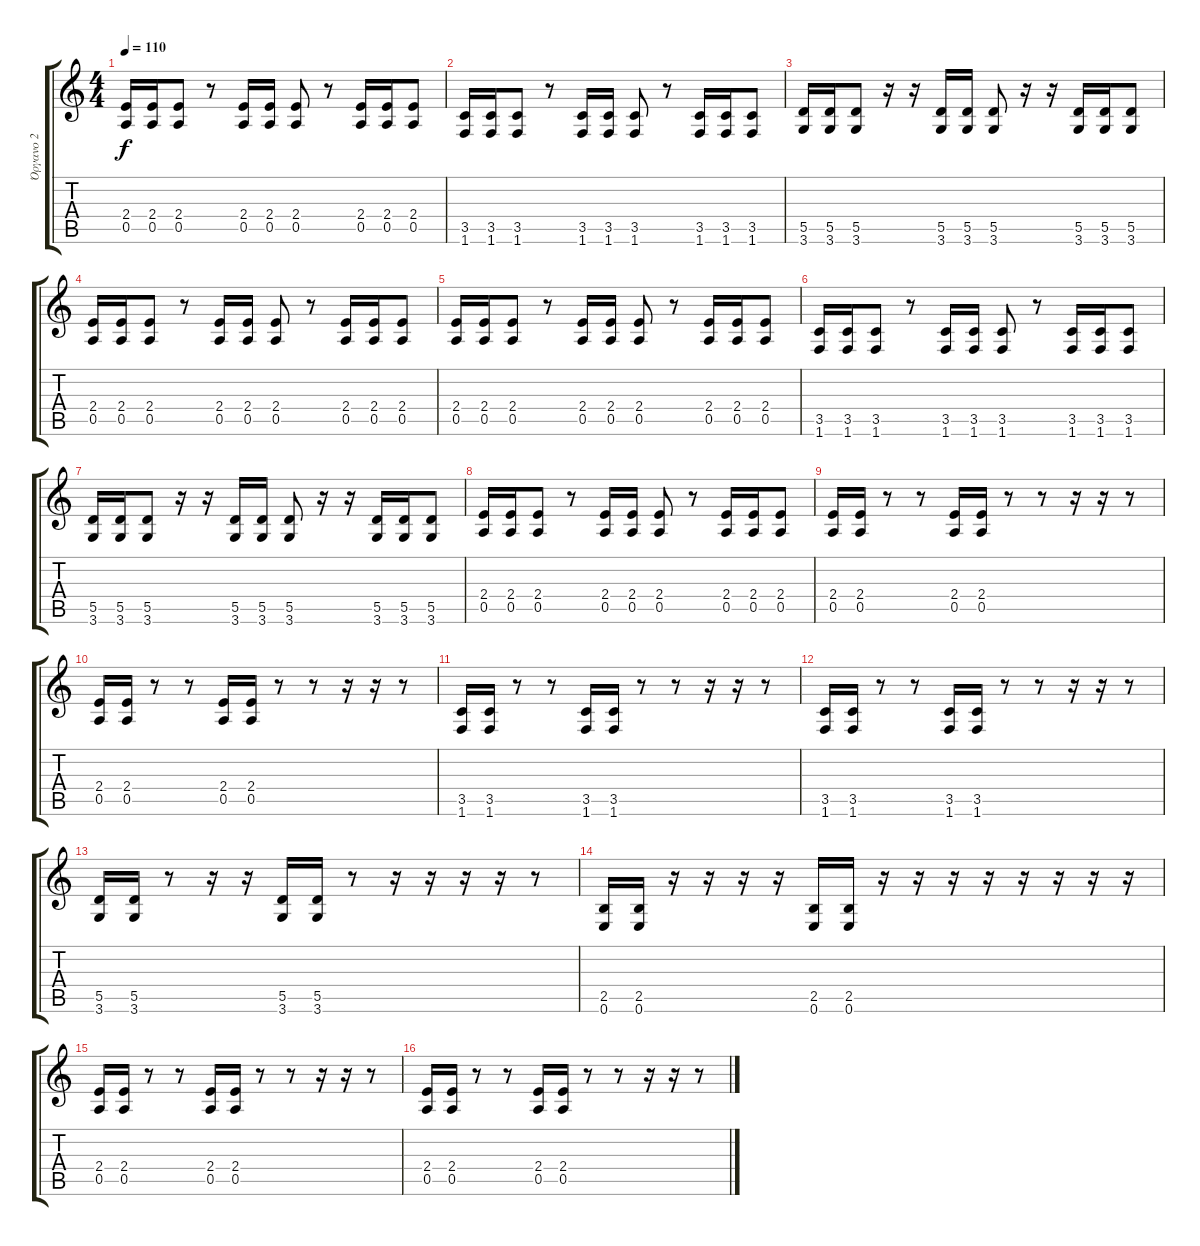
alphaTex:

\track ("Όργανο 2" "Όργανο 2") {instrument distortionguitar}
\staff {score tabs}
\tuning (E4 B3 G3 D3 A2 E2) {hide}
\ts (4 4)
\tempo 110
\clef g2
\ks c
(2.4 0.5).16{dy f} (2.4 0.5).16 (2.4 0.5).8 r.8 (2.4 0.5).16 (2.4 0.5).16 (2.4 0.5).8 r.8 (2.4 0.5).16 (2.4 0.5).16 (2.4 0.5).8 |
(3.5 1.6).16 (3.5 1.6).16 (3.5 1.6).8 r.8 (3.5 1.6).16 (3.5 1.6).16 (3.5 1.6).8 r.8 (3.5 1.6).16 (3.5 1.6).16 (3.5 1.6).8 |
(5.5 3.6).16 (5.5 3.6).16 (5.5 3.6).8 r.16 r.16 (5.5 3.6).16 (5.5 3.6).16 (5.5 3.6).8 r.16 r.16 (5.5 3.6).16 (5.5 3.6).16 (5.5 3.6).8 |
(2.4 0.5).16 (2.4 0.5).16 (2.4 0.5).8 r.8 (2.4 0.5).16 (2.4 0.5).16 (2.4 0.5).8 r.8 (2.4 0.5).16 (2.4 0.5).16 (2.4 0.5).8 |
(2.4 0.5).16 (2.4 0.5).16 (2.4 0.5).8 r.8 (2.4 0.5).16 (2.4 0.5).16 (2.4 0.5).8 r.8 (2.4 0.5).16 (2.4 0.5).16 (2.4 0.5).8 |
(3.5 1.6).16 (3.5 1.6).16 (3.5 1.6).8 r.8 (3.5 1.6).16 (3.5 1.6).16 (3.5 1.6).8 r.8 (3.5 1.6).16 (3.5 1.6).16 (3.5 1.6).8 |
(5.5 3.6).16 (5.5 3.6).16 (5.5 3.6).8 r.16 r.16 (5.5 3.6).16 (5.5 3.6).16 (5.5 3.6).8 r.16 r.16 (5.5 3.6).16 (5.5 3.6).16 (5.5 3.6).8 |
(2.4 0.5).16 (2.4 0.5).16 (2.4 0.5).8 r.8 (2.4 0.5).16 (2.4 0.5).16 (2.4 0.5).8 r.8 (2.4 0.5).16 (2.4 0.5).16 (2.4 0.5).8 |
(2.4 0.5).16 (2.4 0.5).16 r.8 r.8 (2.4 0.5).16 (2.4 0.5).16 r.8 r.8 r.16 r.16 r.8 |
(2.4 0.5).16 (2.4 0.5).16 r.8 r.8 (2.4 0.5).16 (2.4 0.5).16 r.8 r.8 r.16 r.16 r.8 |
(3.5 1.6).16 (3.5 1.6).16 r.8 r.8 (3.5 1.6).16 (3.5 1.6).16 r.8 r.8 r.16 r.16 r.8 |
(3.5 1.6).16 (3.5 1.6).16 r.8 r.8 (3.5 1.6).16 (3.5 1.6).16 r.8 r.8 r.16 r.16 r.8 |
(5.5 3.6).16 (5.5 3.6).16 r.8 r.16 r.16 (5.5 3.6).16 (5.5 3.6).16 r.8 r.16 r.16 r.16 r.16 r.8 |
(2.5 0.6).16 (2.5 0.6).16 r.16 r.16 r.16 r.16 (2.5 0.6).16 (2.5 0.6).16 r.16 r.16 r.16 r.16 r.16 r.16 r.16 r.16 |
(2.4 0.5).16 (2.4 0.5).16 r.8 r.8 (2.4 0.5).16 (2.4 0.5).16 r.8 r.8 r.16 r.16 r.8 |
(2.4 0.5).16 (2.4 0.5).16 r.8 r.8 (2.4 0.5).16 (2.4 0.5).16 r.8 r.8 r.16 r.16 r.8
